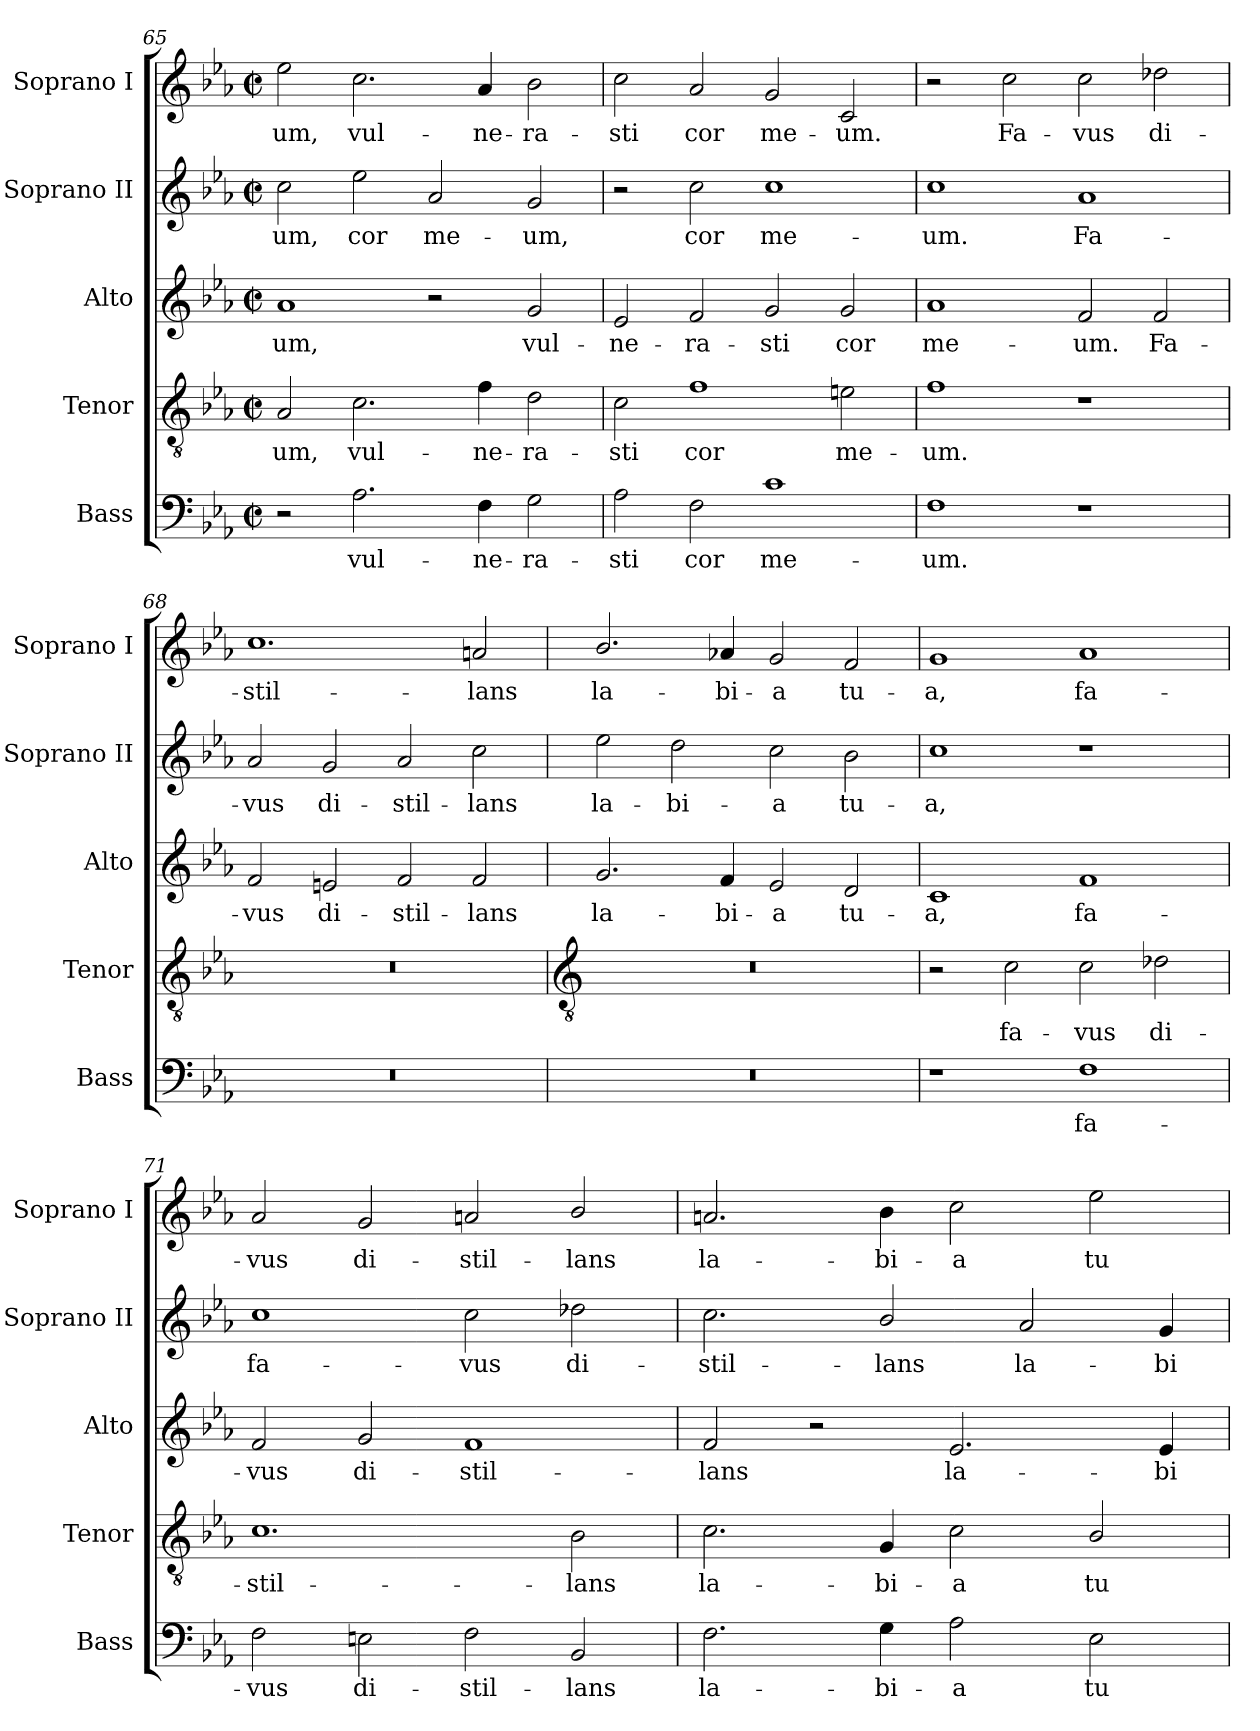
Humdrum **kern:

**kern	**text	**kern	**text	**kern	**text	**kern	**text	**kern	**text
*part5	*part5	*part4	*part4	*part3	*part3	*part2	*part2	*part1	*part1
*staff5	*staff5	*staff4	*staff4	*staff3	*staff3	*staff2	*staff2	*staff1	*staff1
*I"Bass	*	*I"Tenor	*	*I"Alto	*	*I"Soprano II	*	*I"Soprano I	*
*I'Bass	*	*I'Tenor	*	*I'Alto	*	*I'Soprano II	*	*I'Soprano I	*
*clefF4	*	*clefGv2	*	*clefG2	*	*clefG2	*	*clefG2	*
*k[b-e-a-]	*	*k[b-e-a-]	*	*k[b-e-a-]	*	*k[b-e-a-]	*	*k[b-e-a-]	*
*E-:	*	*E-:	*	*E-:	*	*E-:	*	*E-:	*
*M4/2	*	*M4/2	*	*M4/2	*	*M4/2	*	*M4/2	*
*met(c|)	*	*met(c|)	*	*met(c|)	*	*met(c|)	*	*met(c|)	*
=65	=65	=65	=65	=65	=65	=65	=65	=65	=65
!	!	!	!LO:LY:b	!	!LO:LY:b	!	!LO:LY:b	!	!LO:LY:b
2r	.	2A-	-um,	1a-	-um,	2cc	-um,	2ee-	-um,
!	!LO:LY:b	!	!LO:LY:b	!	!	!	!LO:LY:b	!	!LO:LY:b
2.A-	vul-	2.c	vul-	.	.	2ee-	cor	2.cc	vul-
!	!	!	!	!	!	!	!LO:LY:b	!	!
.	.	.	.	2r	.	2a-	me-	.	.
!	!LO:LY:b	!	!LO:LY:b	!	!	!	!	!	!LO:LY:b
4F	-ne-	4f	-ne-	.	.	.	.	4a-	-ne-
!	!LO:LY:b	!	!LO:LY:b	!	!LO:LY:b	!	!LO:LY:b	!	!LO:LY:b
2G	-ra-	2d	-ra-	2g	vul-	2g	-um,	2b-	-ra-
=66	=66	=66	=66	=66	=66	=66	=66	=66	=66
!	!LO:LY:b	!	!LO:LY:b	!	!LO:LY:b	!	!	!	!LO:LY:b
2A-	-sti	2c	-sti	2e-	-ne-	2r	.	2cc	-sti
!	!LO:LY:b	!	!LO:LY:b	!	!LO:LY:b	!	!LO:LY:b	!	!LO:LY:b
2F	cor	1f	cor	2f	-ra-	2cc	cor	2a-	cor
!	!LO:LY:b	!	!	!	!LO:LY:b	!	!LO:LY:b	!	!LO:LY:b
1c	me-	.	.	2g	-sti	1cc	me-	2g	me-
!	!	!	!LO:LY:b	!	!LO:LY:b	!	!	!	!LO:LY:b
.	.	2en	me-	2g	cor	.	.	2c	-um.
=67	=67	=67	=67	=67	=67	=67	=67	=67	=67
!	!LO:LY:b	!	!LO:LY:b	!	!LO:LY:b	!	!LO:LY:b	!	!
1F	-um.	1f	-um.	1a-	me-	1cc	-um.	2r	.
!	!	!	!	!	!	!	!	!	!LO:LY:b
.	.	.	.	.	.	.	.	2cc	Fa-
!	!	!	!	!	!LO:LY:b	!	!LO:LY:b	!	!LO:LY:b
1r	.	1r	.	2f	-um.	1a-	Fa-	2cc	-vus
!	!	!	!	!	!LO:LY:b	!	!	!	!LO:LY:b
.	.	.	.	2f	Fa-	.	.	2dd-X	di-
=68	=68	=68	=68	=68	=68	=68	=68	=68	=68
!	!	!	!	!	!LO:LY:b	!	!LO:LY:b	!	!LO:LY:b
0r	.	0r	.	2f	-vus	2a-	-vus	1.cc	-stil-
!	!	!	!	!	!LO:LY:b	!	!LO:LY:b	!	!
.	.	.	.	2en	di-	2g	di-	.	.
!	!	!	!	!	!LO:LY:b	!	!LO:LY:b	!	!
.	.	.	.	2f	-stil-	2a-	-stil-	.	.
!	!	!	!	!	!LO:LY:b	!	!LO:LY:b	!	!LO:LY:b
.	.	.	.	2f	-lans	2cc	-lans	2an	-lans
!!LO:LB:g=z
=69	=69	=69	=69	=69	=69	=69	=69	=69	=69
*	*	*clefGv2	*	*	*	*	*	*	*
!	!	!	!	!	!LO:LY:b	!	!LO:LY:b	!	!LO:LY:b
0r	.	0r	.	2.g	la-	2ee-	la-	2.b-/	la-
!	!	!	!	!	!	!	!LO:LY:b	!	!
.	.	.	.	.	.	2dd	-bi-	.	.
!	!	!	!	!	!LO:LY:b	!	!	!	!LO:LY:b
.	.	.	.	4f	-bi-	.	.	4a-X	-bi-
!	!	!	!	!	!LO:LY:b	!	!LO:LY:b	!	!LO:LY:b
.	.	.	.	2e-	-a	2cc	-a	2g	-a
!	!	!	!	!	!LO:LY:b	!	!LO:LY:b	!	!LO:LY:b
.	.	.	.	2d	tu-	2b-	tu-	2f	tu-
=70	=70	=70	=70	=70	=70	=70	=70	=70	=70
!	!	!	!	!	!LO:LY:b	!	!LO:LY:b	!	!LO:LY:b
1r	.	2r	.	1c	-a,	1cc	-a,	1g	-a,
!	!	!	!LO:LY:b	!	!	!	!	!	!
.	.	2c	fa-	.	.	.	.	.	.
!	!LO:LY:b	!	!LO:LY:b	!	!LO:LY:b	!	!	!	!LO:LY:b
1F	fa-	2c	-vus	1f	fa-	1r	.	1a-	fa-
!	!	!	!LO:LY:b	!	!	!	!	!	!
.	.	2d-X	di-	.	.	.	.	.	.
=71	=71	=71	=71	=71	=71	=71	=71	=71	=71
!	!LO:LY:b	!	!LO:LY:b	!	!LO:LY:b	!	!LO:LY:b	!	!LO:LY:b
2F	-vus	1.c	-stil-	2f	-vus	1cc	fa-	2a-	-vus
!	!LO:LY:b	!	!	!	!LO:LY:b	!	!	!	!LO:LY:b
2En	di-	.	.	2g	di-	.	.	2g	di-
!	!LO:LY:b	!	!	!	!LO:LY:b	!	!LO:LY:b	!	!LO:LY:b
2F	-stil-	.	.	1f	-stil-	2cc	-vus	2an	-stil-
!	!LO:LY:b	!	!LO:LY:b	!	!	!	!LO:LY:b	!	!LO:LY:b
2BB-	-lans	2B-	-lans	.	.	2dd-X	di-	2b-/	-lans
=72	=72	=72	=72	=72	=72	=72	=72	=72	=72
!	!LO:LY:b	!	!LO:LY:b	!	!LO:LY:b	!	!LO:LY:b	!	!LO:LY:b
2.F	la-	2.c	la-	2f	-lans	2.cc	-stil-	2.an	la-
.	.	.	.	2r	.	.	.	.	.
!	!LO:LY:b	!	!LO:LY:b	!	!	!	!LO:LY:b	!	!LO:LY:b
4G	-bi-	4G	-bi-	.	.	2b-/	-lans	4b-	-bi-
!	!LO:LY:b	!	!LO:LY:b	!	!LO:LY:b	!	!	!	!LO:LY:b
2A-	-a	2c	-a	2.e-	la-	.	.	2cc	-a
!	!	!	!	!	!	!	!LO:LY:b	!	!
.	.	.	.	.	.	2a-	la-	.	.
!	!LO:LY:b	!	!LO:LY:b	!	!	!	!	!	!LO:LY:b
2E-	tu-	2B-/	tu-	.	.	.	.	2ee-	tu-
!	!	!	!	!	!LO:LY:b	!	!LO:LY:b	!	!
.	.	.	.	4e-	-bi-	4g	-bi-	.	.
=	=	=	=	=	=	=	=	=	=
*-	*-	*-	*-	*-	*-	*-	*-	*-	*-
